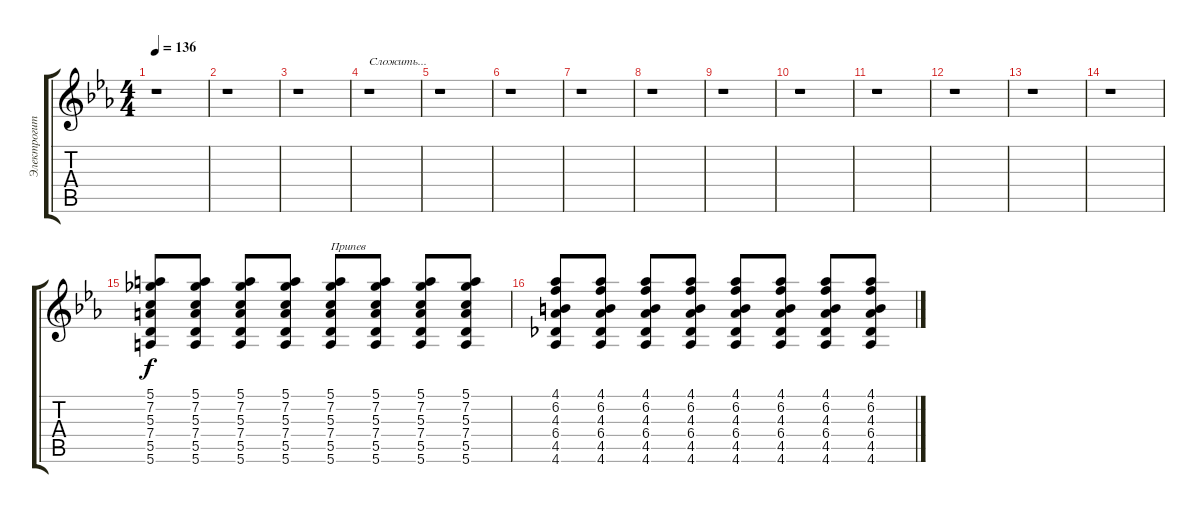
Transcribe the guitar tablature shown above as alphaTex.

\track ("Электрогитара" "Электрогит") {instrument distortionguitar}
\staff {score tabs}
\tuning (E4 B3 G3 D3 A2 E2) {hide}
\ts (4 4)
\tempo 136
\clef g2
\ks cminor
r.1{dy f} |
r.1 |
r.1 |
r.1{txt "Сложить..."} |
r.1 |
r.1 |
r.1 |
r.1 |
r.1 |
r.1 |
r.1 |
r.1 |
r.1 |
r.1 |
(5.1 7.2 5.3 7.4 5.5 5.6).8 (5.1 7.2 5.3 7.4 5.5 5.6).8 (5.1 7.2 5.3 7.4 5.5 5.6).8 (5.1 7.2 5.3 7.4 5.5 5.6).8 (5.1 7.2 5.3 7.4 5.5 5.6).8{txt "Припев"} (5.1 7.2 5.3 7.4 5.5 5.6).8 (5.1 7.2 5.3 7.4 5.5 5.6).8 (5.1 7.2 5.3 7.4 5.5 5.6).8 |
(4.1 6.2 4.3 6.4 4.5 4.6).8 (4.1 6.2 4.3 6.4 4.5 4.6).8 (4.1 6.2 4.3 6.4 4.5 4.6).8 (4.1 6.2 4.3 6.4 4.5 4.6).8 (4.1 6.2 4.3 6.4 4.5 4.6).8 (4.1 6.2 4.3 6.4 4.5 4.6).8 (4.1 6.2 4.3 6.4 4.5 4.6).8 (4.1 6.2 4.3 6.4 4.5 4.6).8
